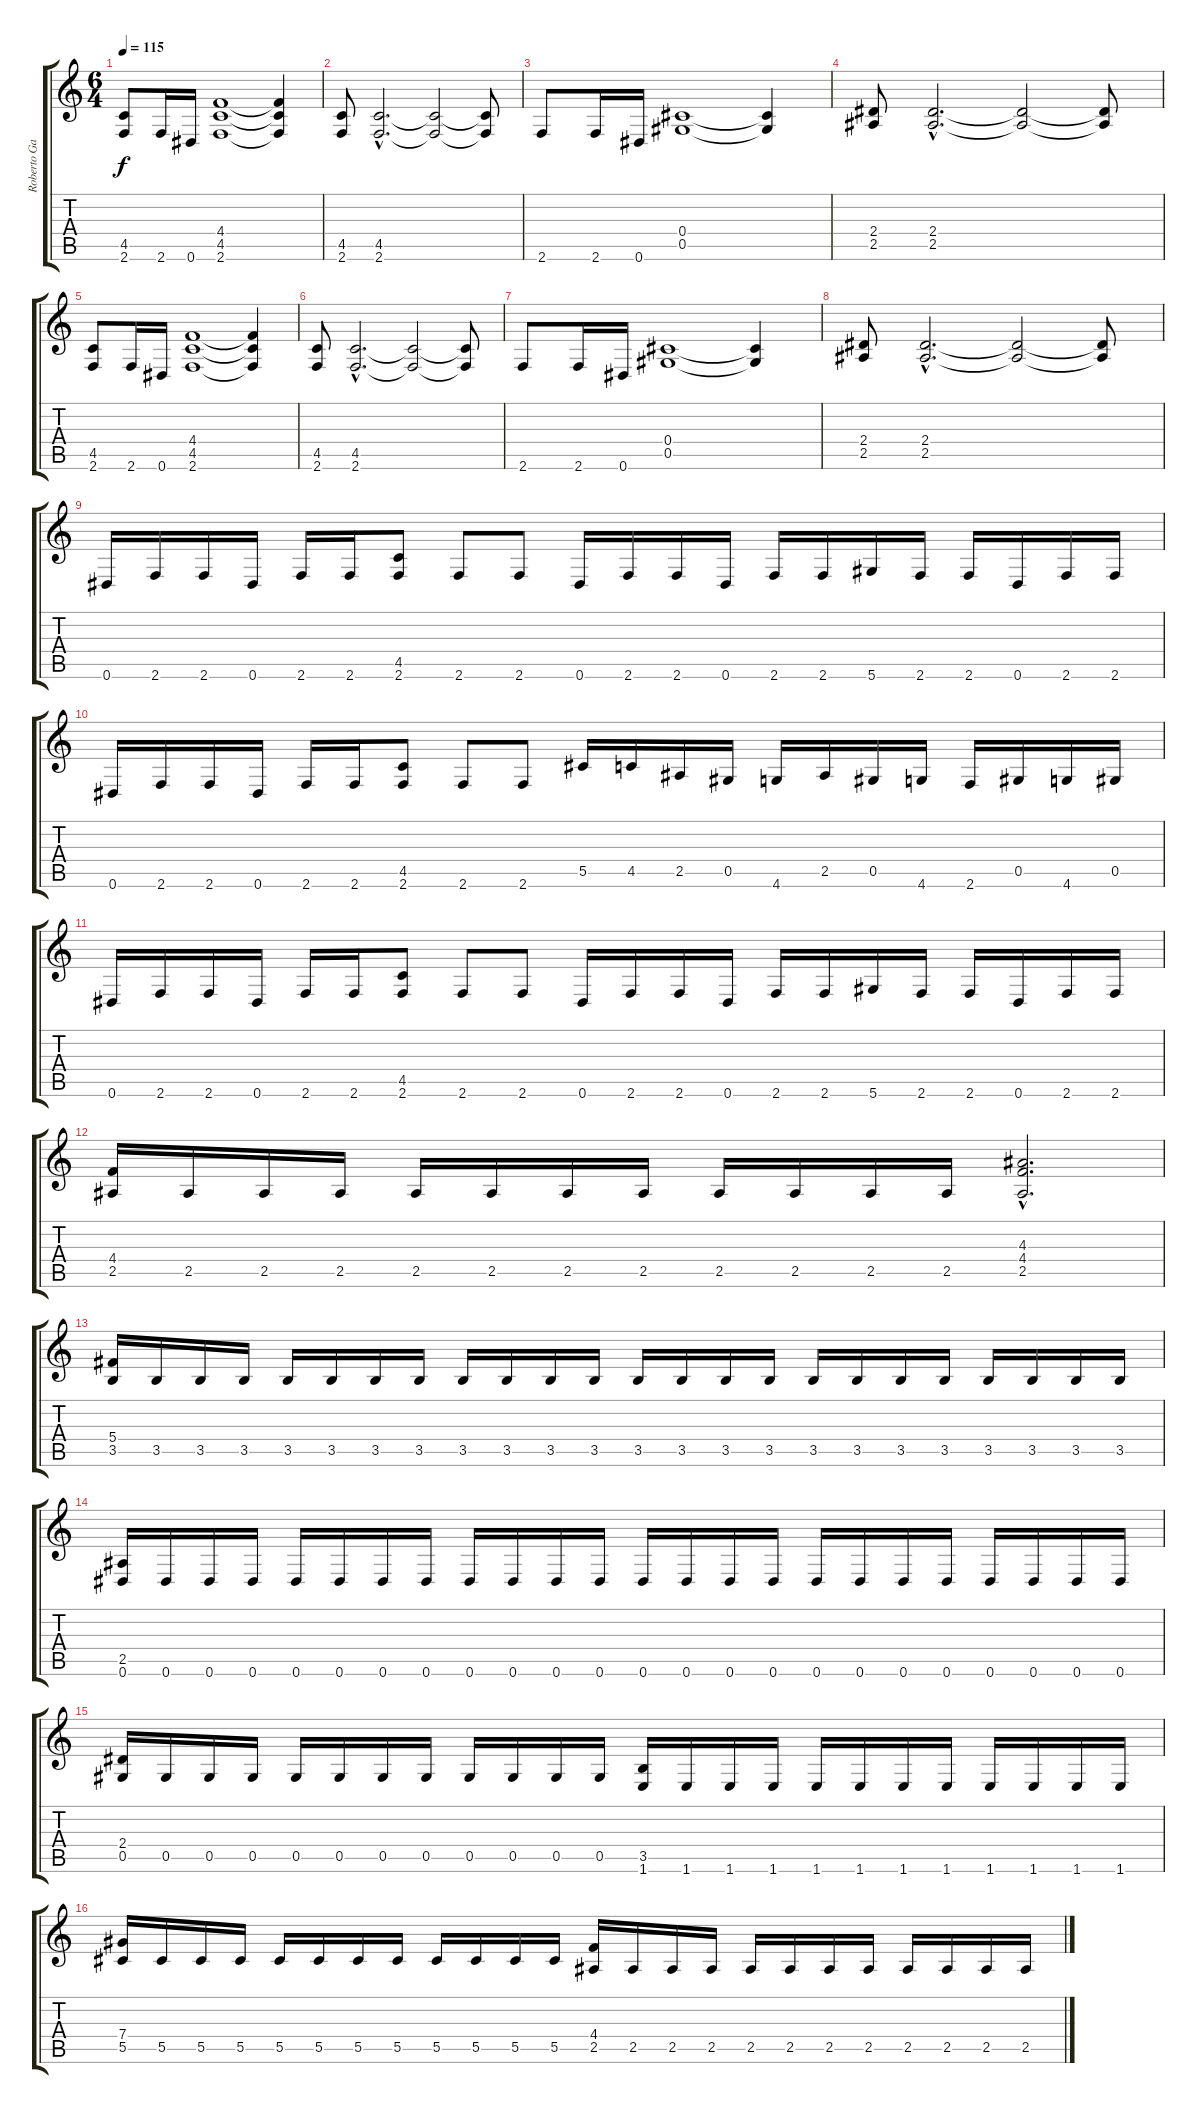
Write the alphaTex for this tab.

\track ("Roberto García" "Roberto Ga") {instrument distortionguitar}
\staff {score tabs}
\tuning (Eb4 Bb3 Gb3 Db3 Ab2 Eb2) {hide}
\ts (6 4)
\tempo 115
\clef g2
\ks c
(4.5 2.6).8{dy f} 2.6.16 0.6.16 (4.4 4.5 2.6).1 (4.4{t} 4.5{t} 2.6{t}).4 |
(4.5 2.6).8 (4.5{hac} 2.6{hac}).2{d} (4.5{t} 2.6{t}).2 (4.5{t} 2.6{t}).8 |
2.6.8 2.6.16 0.6.16 (0.4 0.5).1 (0.4{t} 0.5{t}).4 |
(2.4 2.5).8 (2.4{hac} 2.5{hac}).2{d} (2.4{t} 2.5{t}).2 (2.4{t} 2.5{t}).8 |
(4.5 2.6).8 2.6.16 0.6.16 (4.4 4.5 2.6).1 (4.4{t} 4.5{t} 2.6{t}).4 |
(4.5 2.6).8 (4.5{hac} 2.6{hac}).2{d} (4.5{t} 2.6{t}).2 (4.5{t} 2.6{t}).8 |
2.6.8 2.6.16 0.6.16 (0.4 0.5).1 (0.4{t} 0.5{t}).4 |
(2.4 2.5).8 (2.4{hac} 2.5{hac}).2{d} (2.4{t} 2.5{t}).2 (2.4{t} 2.5{t}).8 |
0.6.16 2.6.16 2.6.16 0.6.16 2.6.16 2.6.16 (4.5 2.6).8 2.6.8 2.6.8 0.6.16 2.6.16 2.6.16 0.6.16 2.6.16 2.6.16 5.6.16 2.6.16 2.6.16 0.6.16 2.6.16 2.6.16 |
0.6.16 2.6.16 2.6.16 0.6.16 2.6.16 2.6.16 (4.5 2.6).8 2.6.8 2.6.8 5.5.16 4.5.16 2.5.16 0.5.16 4.6.16 2.5.16 0.5.16 4.6.16 2.6.16 0.5.16 4.6.16 0.5.16 |
0.6.16 2.6.16 2.6.16 0.6.16 2.6.16 2.6.16 (4.5 2.6).8 2.6.8 2.6.8 0.6.16 2.6.16 2.6.16 0.6.16 2.6.16 2.6.16 5.6.16 2.6.16 2.6.16 0.6.16 2.6.16 2.6.16 |
(4.4 2.5).16 2.5.16 2.5.16 2.5.16 2.5.16 2.5.16 2.5.16 2.5.16 2.5.16 2.5.16 2.5.16 2.5.16 (4.3{hac} 4.4{hac} 2.5{hac}).2{d} |
(5.4 3.5).16 3.5.16 3.5.16 3.5.16 3.5.16 3.5.16 3.5.16 3.5.16 3.5.16 3.5.16 3.5.16 3.5.16 3.5.16 3.5.16 3.5.16 3.5.16 3.5.16 3.5.16 3.5.16 3.5.16 3.5.16 3.5.16 3.5.16 3.5.16 |
(2.5 0.6).16 0.6.16 0.6.16 0.6.16 0.6.16 0.6.16 0.6.16 0.6.16 0.6.16 0.6.16 0.6.16 0.6.16 0.6.16 0.6.16 0.6.16 0.6.16 0.6.16 0.6.16 0.6.16 0.6.16 0.6.16 0.6.16 0.6.16 0.6.16 |
(2.4 0.5).16 0.5.16 0.5.16 0.5.16 0.5.16 0.5.16 0.5.16 0.5.16 0.5.16 0.5.16 0.5.16 0.5.16 (3.5 1.6).16 1.6.16 1.6.16 1.6.16 1.6.16 1.6.16 1.6.16 1.6.16 1.6.16 1.6.16 1.6.16 1.6.16 |
(7.4 5.5).16 5.5.16 5.5.16 5.5.16 5.5.16 5.5.16 5.5.16 5.5.16 5.5.16 5.5.16 5.5.16 5.5.16 (4.4 2.5).16 2.5.16 2.5.16 2.5.16 2.5.16 2.5.16 2.5.16 2.5.16 2.5.16 2.5.16 2.5.16 2.5.16
